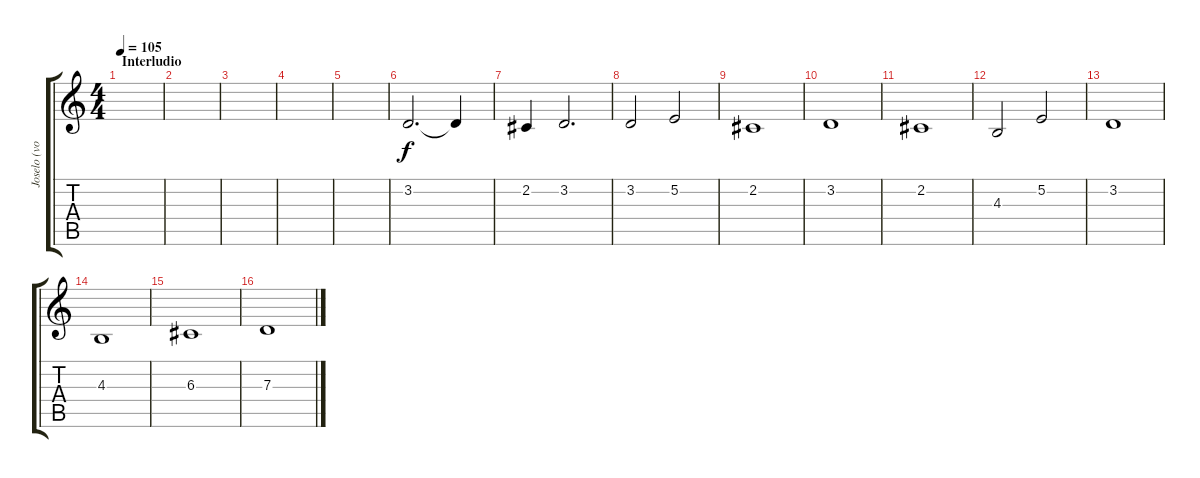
\track ("Joselo (voz)" "Joselo (vo") {instrument choiraahs}
\staff {score tabs}
\tuning (E4 B3 G3 D3 A2 E2) {hide}
\ts (4 4)
\section ("" "Interludio")
\tempo 105
\clef g2
\ks c
|
|
|
|
|
3.2.2{d} 3.2{t}.4 |
2.2.4 3.2.2{d} |
3.2.2 5.2.2 |
2.2.1 |
3.2.1 |
2.2.1 |
4.3.2 5.2.2 |
3.2.1 |
4.3.1 |
6.3.1 |
7.3.1
